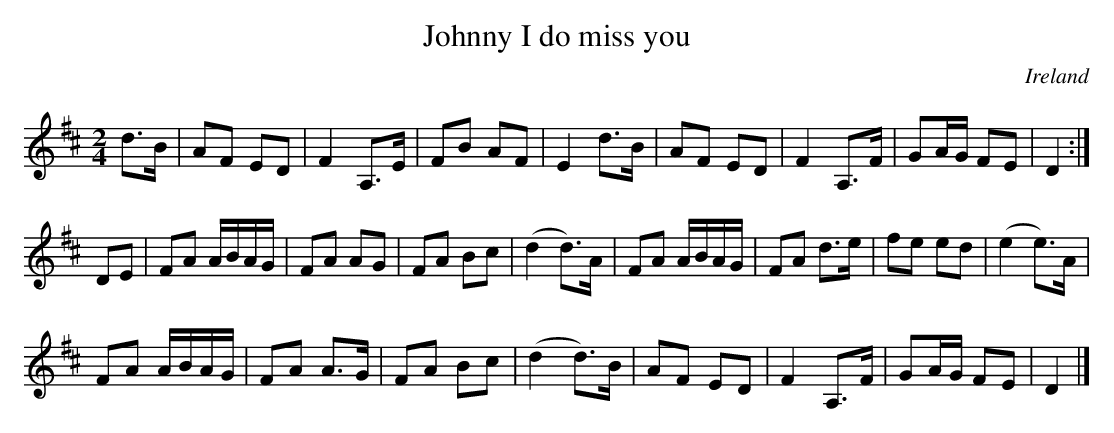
X:1
T:Johnny I do miss you
L:1/8
M:2/4
O:Ireland
O:England
K:D major
d>B|\
AF ED|F2 A,>E|FB AF|E2 d>B|\
AF ED|F2 A,>F|GA/G/ FE|D2 :|
DE|\
FA A/B/A/G/|FA AG|FA Bc|(d2 d)>A|\
FA A/B/A/G/|FA d>e|fe ed|(e2 e)>A|
FA A/B/A/G/|FA A>G|FA Bc|(d2 d)>B|\
AF ED|F2 A,>F|GA/G/ FE|D2|]
